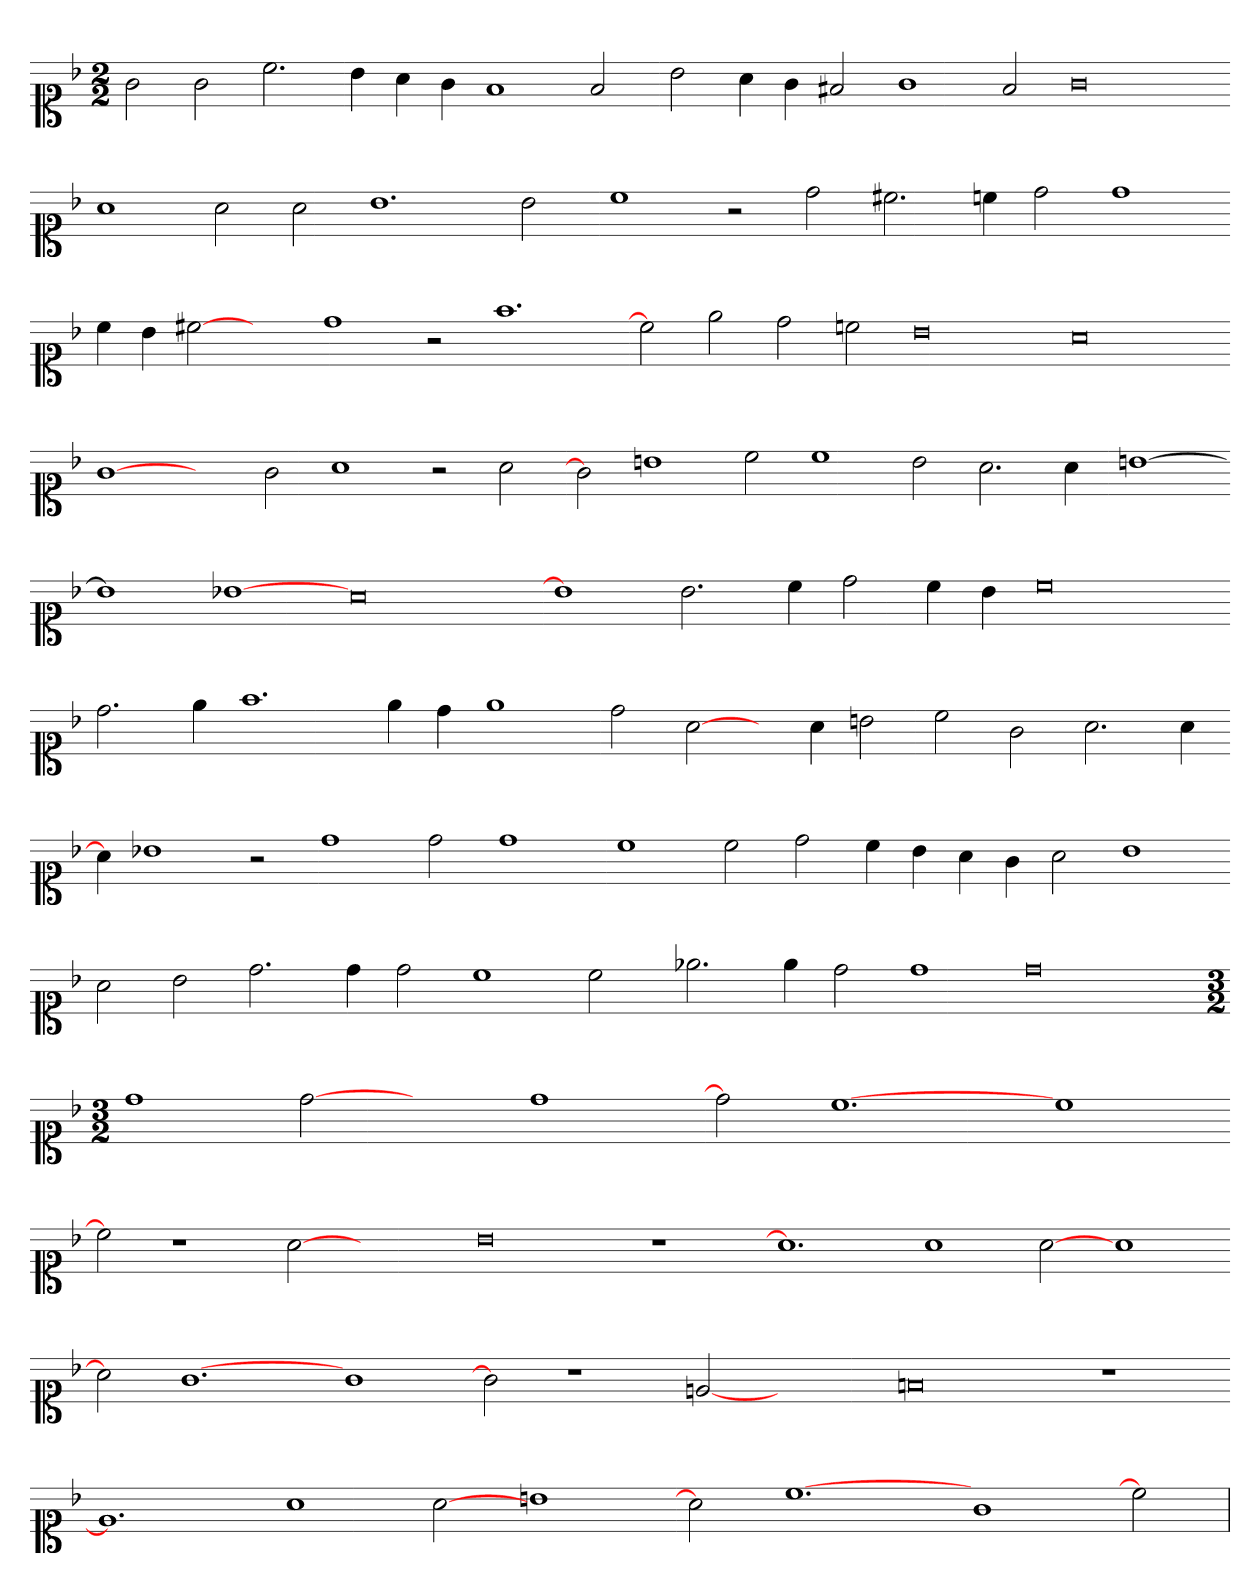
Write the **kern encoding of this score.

**kern
*part1
*staff1
*clefC1
*k[b-]
*M2/2
=
2g
2g
2.cc
4b-
4a
4g
1f
2f
=-
2b-
4a
4g
2f#X
1g
2f#
0g
=-
1a
2a
2a
1.b-
2b-
=-
1cc
2r
2dd
2.cc#X
4ccn
2dd
1dd
=-
4cc
4b-
[2cc#X
2ryy
1dd
2r
1.ff
=-
2cc#]
2ee
2dd
2ccn
0b-
0a
=-
[1g
2ryy
2g
1a
2r
2a
=-
2g]
1bn
2cc
1cc
2b
2.a
4a
=-
[1bn
=-
1b]
[1b-X
0a
=-
1b-]
2.b-
4cc
2dd
4cc
4b-
0cc
=-
2.dd
4ee
1.ff
4ee
4dd
1ee
=-
2dd
[2a
4ryy
4a
2bn
2cc
2g
2.a
4a
=-
4a]
1b-X
2r
1dd
2dd
1dd
=-
1cc
2cc
2dd
4cc
4b-
4a
4g
2a
1b-
=-
2a
2b-
2.dd
4dd
2dd
1cc
2cc
=-
2.ee-X
4ee-
2dd
1dd
0dd
=-
*M3/2
1dd
[2dd
2ryy
1dd
=-
2dd]
[1.cc
1cc
=-
2cc]
1r
[2a
1ryy
0b-
1r
=-
1.a]
1a
[2a
1a
=-
2a]
[1.g
1g
=-
2g]
1r
[2en
1ryy
0fn
1r
=-
1.e]
1a
[2a
1bn
=-
2a]
[1.cc
1g
=1-
2cc]
=
*-
